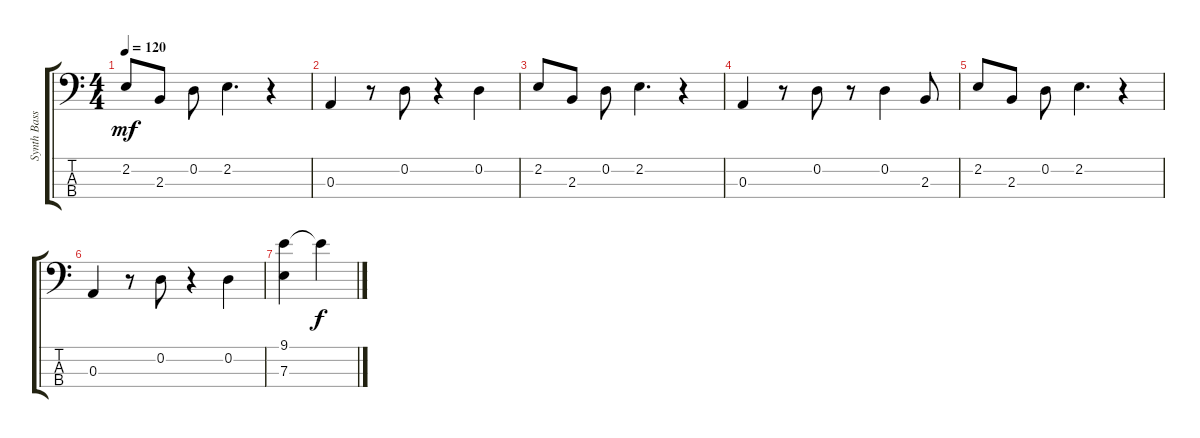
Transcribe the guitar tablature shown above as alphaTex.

\track ("Synth Bass 2" "Synth Bass") {instrument electricbassfinger}
\staff {score tabs}
\tuning (G2 D2 A1 E1) {hide}
\ts (4 4)
\tempo 120
\clef f4
\ks c
2.2.8{dy mf} 2.3.8 0.2.8 2.2.4{d} r.4 |
0.3.4 r.8 0.2.8 r.4 0.2.4 |
2.2.8 2.3.8 0.2.8 2.2.4{d} r.4 |
0.3.4 r.8 0.2.8 r.8 0.2.4 2.3.8 |
2.2.8 2.3.8 0.2.8 2.2.4{d} r.4 |
0.3.4 r.8 0.2.8 r.4 0.2.4 |
(9.1 7.3).4 9.1{t}.4{dy f}
